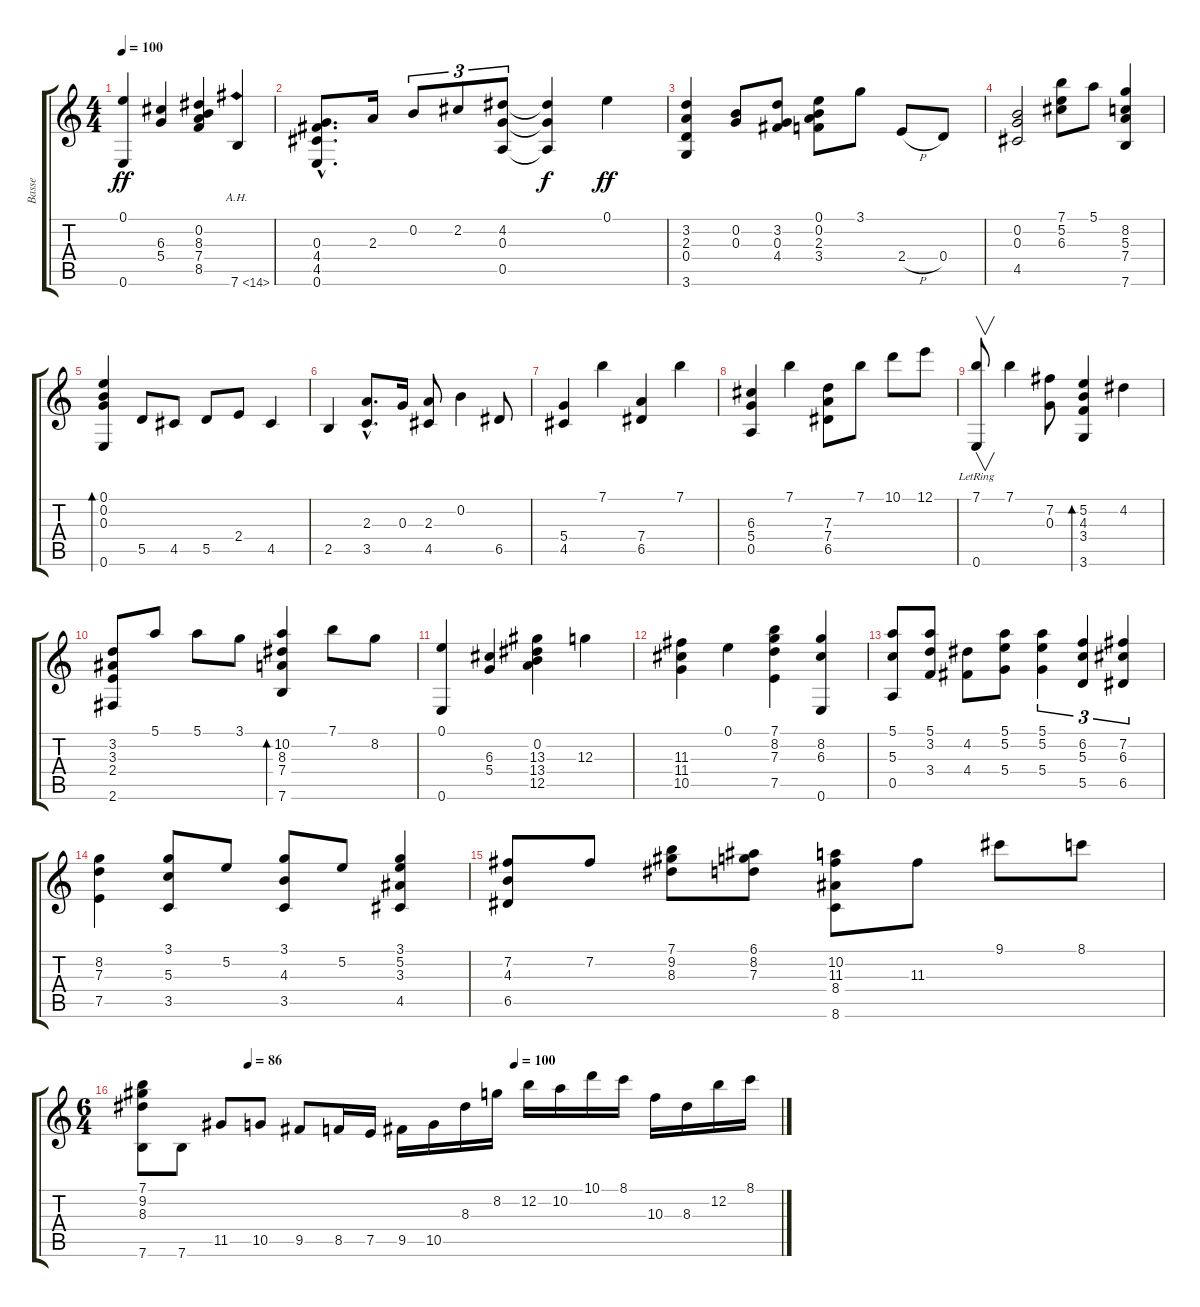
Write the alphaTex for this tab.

\track ("Basse" "Basse") {instrument fretlessbass}
\staff {score tabs}
\tuning (E4 B3 G3 D3 A2 E2) {hide}
\ts (4 4)
\tempo 100
\clef g2
\ks c
(0.1 0.6).4{dy ff} (6.3 5.4).4 (0.2 8.3 7.4 8.5).4 7.6{ah 7}.4 |
(0.3{hac} 4.4{hac} 4.5{hac} 0.6{hac}).8{d} 2.3.16 0.2.8{tu (3 2)} 2.2.8{tu (3 2)} (4.2 0.3 0.5).8{tu (3 2)} (4.2{t} 0.3{t} 0.5{t}).4{dy f} 0.1.4{dy ff} |
(3.2 2.3 0.4 3.6).4 (0.2 0.3).8 (3.2 0.3 4.4).8 (0.1 0.2 2.3 3.4).8 3.1.8 2.4{h}.8 0.4.8 |
(0.2 0.3 4.5).2 (7.1 5.2 6.3).8 5.1.8 (8.2 5.3 7.4 7.6).4 |
(0.1 0.2 0.3 0.6).4{bd 120} 5.5.8 4.5.8 5.5.8 2.4.8 4.5.4 |
2.5.4 (2.3{hac} 3.5{hac}).8{d} 0.3.16 (2.3 4.5).8 0.2.4 6.5.8 |
(5.4 4.5).4 7.1.4 (7.4 6.5).4 7.1.4 |
(6.3 5.4 0.5).4 7.1.4 (7.3 7.4 6.5).8 7.1.8 10.1.8 12.1.8 |
(7.1{lr} 0.6).8{v} 7.1.4 (7.2 0.3).8 (5.2 4.3 3.4 3.6).4{bd 120} 4.2.4 |
(3.2 3.3 2.4 2.6).8 5.1.8 5.1.8 3.1.8 (10.2 8.3 7.4 7.6).4{bd 60} 7.1.8 8.2.8 |
(0.1 0.6).4 (6.3 5.4).4 (0.2 13.3 13.4 12.5).4 12.3.4 |
(11.3 11.4 10.5).4 0.1.4 (7.1 8.2 7.3 7.5).4 (8.2 6.3 0.6).4 |
(5.1 5.3 0.5).8 (5.1 3.2 3.4).8 (4.2 4.4).8 (5.1 5.2 5.4).8 (5.1 5.2 5.4).4{tu (3 2)} (6.2 5.3 5.5).4{tu (3 2)} (7.2 6.3 6.5).4{tu (3 2)} |
(8.2 7.3 7.5).4 (3.1 5.3 3.5).8 5.2.8 (3.1 4.3 3.5).8 5.2.8 (3.1 5.2 3.3 4.5).4 |
(7.2 4.3 6.5).8 7.2.8 (7.1 9.2 8.3).8 (6.1 8.2 7.3).8 (10.2 11.3 8.4 8.6).8 11.3.8 9.1.8 8.1.8 |
\ts (6 4)
\tempo (86 0.16666666666666666)
\tempo (100 0.5833333333333334)
(7.1 9.2 8.3 7.6).8 7.6.8 11.5.8 10.5.8 9.5.8 8.5.16 7.5.16 9.5.16 10.5.16 8.3.16 8.2.16 12.2.16 10.2.16 10.1.16 8.1.16 10.3.16 8.3.16 12.2.16 8.1.16
